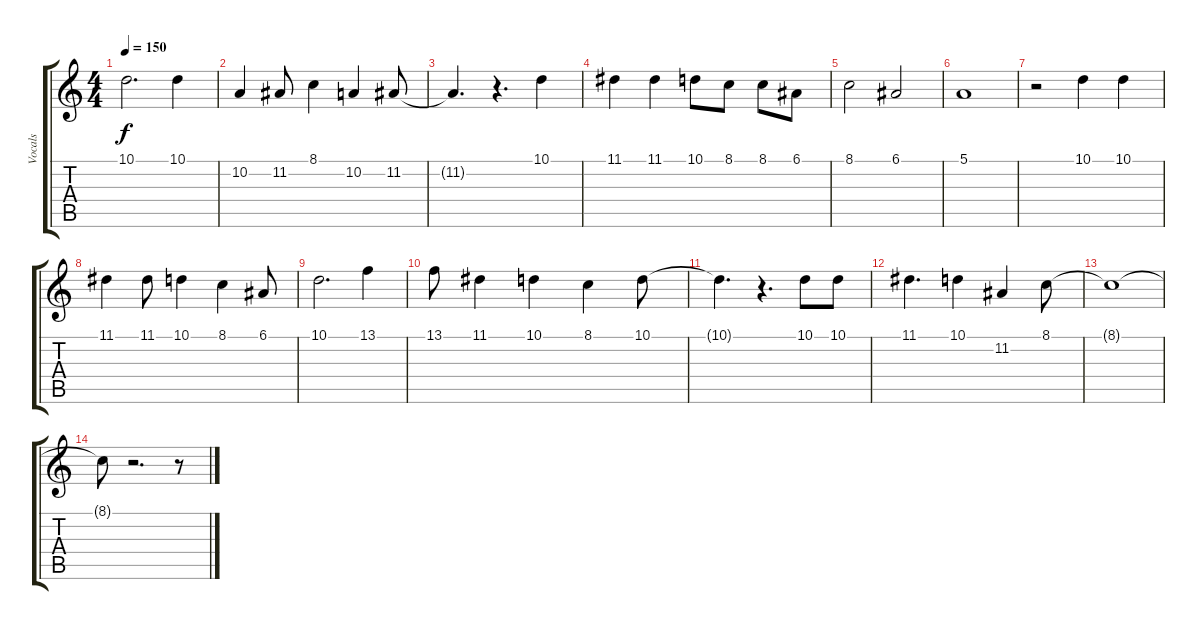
\track ("Vocals" "Vocals") {instrument lead3calliope}
\staff {score tabs}
\tuning (E4 B3 G3 D3 A2 E2) {hide}
\ts (4 4)
\tempo 150
\clef g2
\ks c
10.1.2{d dy f} 10.1.4 |
10.2.4 11.2.8 8.1.4 10.2.4 11.2.8 |
11.2{t}.4{d} r.4{d} 10.1.4 |
11.1.4 11.1.4 10.1.8 8.1.8 8.1.8 6.1.8 |
8.1.2 6.1.2 |
5.1.1 |
r.2 10.1.4 10.1.4 |
11.1.4 11.1.8 10.1.4 8.1.4 6.1.8 |
10.1.2{d} 13.1.4 |
13.1.8 11.1.4 10.1.4 8.1.4 10.1.8 |
10.1{t}.4{d} r.4{d} 10.1.8 10.1.8 |
11.1.4{d} 10.1.4 11.2.4 8.1.8 |
8.1{t}.1 |
8.1{t}.8 r.2{d} r.8
